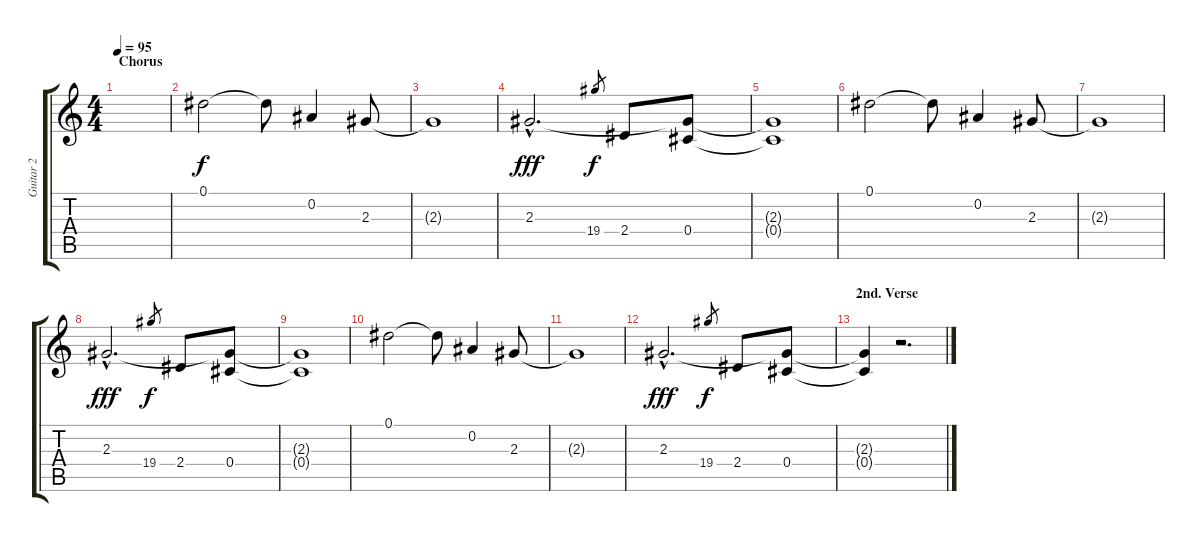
\track ("Guitar 2" "Guitar 2") {instrument guitarharmonics}
\staff {score tabs}
\tuning (Eb4 Bb3 Gb3 Db3 Ab2 Db2) {hide}
\ts (4 4)
\section ("" "Chorus")
\tempo 95
\clef g2
\ks c
|
0.1.2{instrument guitarharmonics} 0.1{t}.8 0.2.4 2.3.8 |
2.3{t}.1 |
2.3{hac}.2{d dy fff instrument guitarharmonics} 19.4.8{gr dy f} 2.4.8 (2.3{t} 0.4).8 |
(2.3{t} 0.4{t}).1 |
0.1.2{instrument guitarharmonics} 0.1{t}.8 0.2.4 2.3.8 |
2.3{t}.1 |
2.3{hac}.2{d dy fff instrument guitarharmonics} 19.4.8{gr dy f} 2.4.8 (2.3{t} 0.4).8 |
(2.3{t} 0.4{t}).1 |
0.1.2{instrument guitarharmonics} 0.1{t}.8 0.2.4 2.3.8 |
2.3{t}.1 |
2.3{hac}.2{d dy fff instrument guitarharmonics} 19.4.8{gr dy f} 2.4.8 (2.3{t} 0.4).8 |
\section ("" "2nd. Verse")
(2.3{t} 0.4{t}).4 r.2{d}
